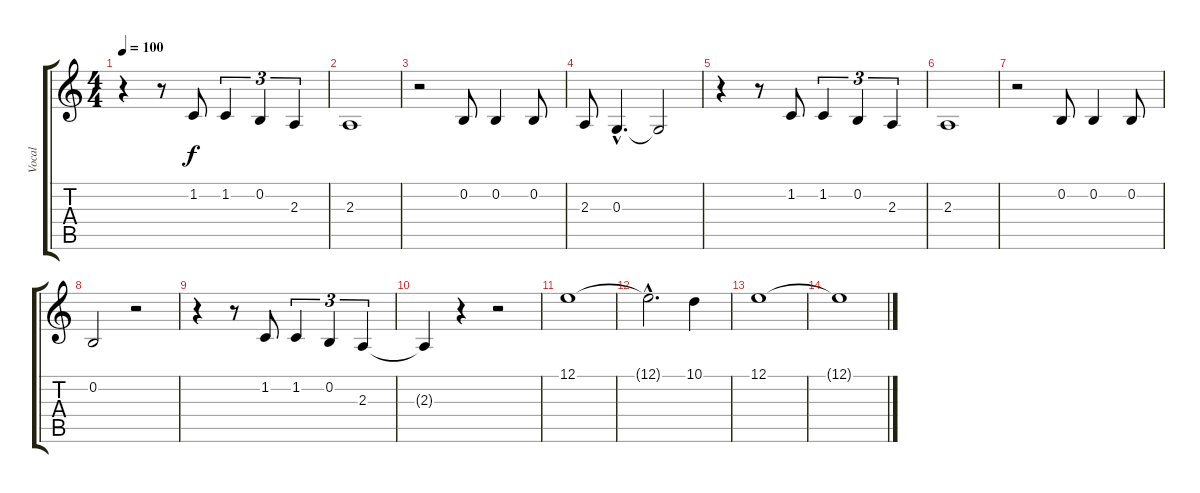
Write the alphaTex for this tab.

\track ("Vocal" "Vocal") {instrument tenorsax}
\staff {score tabs}
\tuning (E4 B3 G3 D3 A2 E2) {hide}
\ts (4 4)
\tempo 100
\clef g2
\ks c
r.4{dy f} r.8 1.2.8 1.2.4{tu (3 2)} 0.2.4{tu (3 2)} 2.3.4{tu (3 2)} |
2.3.1 |
r.2 0.2.8 0.2.4 0.2.8 |
2.3.8 0.3{hac}.4{d} 0.3{t}.2 |
r.4 r.8 1.2.8 1.2.4{tu (3 2)} 0.2.4{tu (3 2)} 2.3.4{tu (3 2)} |
2.3.1 |
r.2 0.2.8 0.2.4 0.2.8 |
0.2.2 r.2 |
r.4 r.8 1.2.8 1.2.4{tu (3 2)} 0.2.4{tu (3 2)} 2.3.4{tu (3 2)} |
2.3{t}.4 r.4 r.2 |
12.1.1 |
12.1{hac t}.2{d} 10.1.4 |
12.1.1 |
12.1{t}.1
